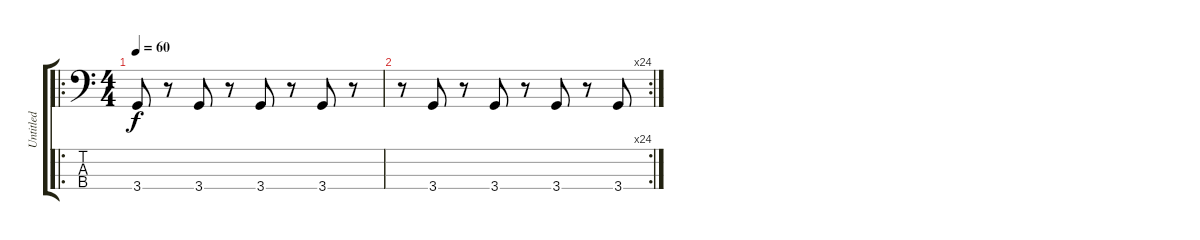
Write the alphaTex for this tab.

\track ("Untitled" "Untitled") {instrument electricbassfinger}
\staff {score tabs}
\tuning (G2 D2 A1 E1) {hide}
\ro
\ts (4 4)
\tempo 60
\clef f4
\ks c
3.4.8{dy f instrument electricbassfinger} r.8 3.4.8 r.8 3.4.8 r.8 3.4.8 r.8 |
\rc 24
r.8 3.4.8 r.8 3.4.8 r.8 3.4.8 r.8 3.4.8
